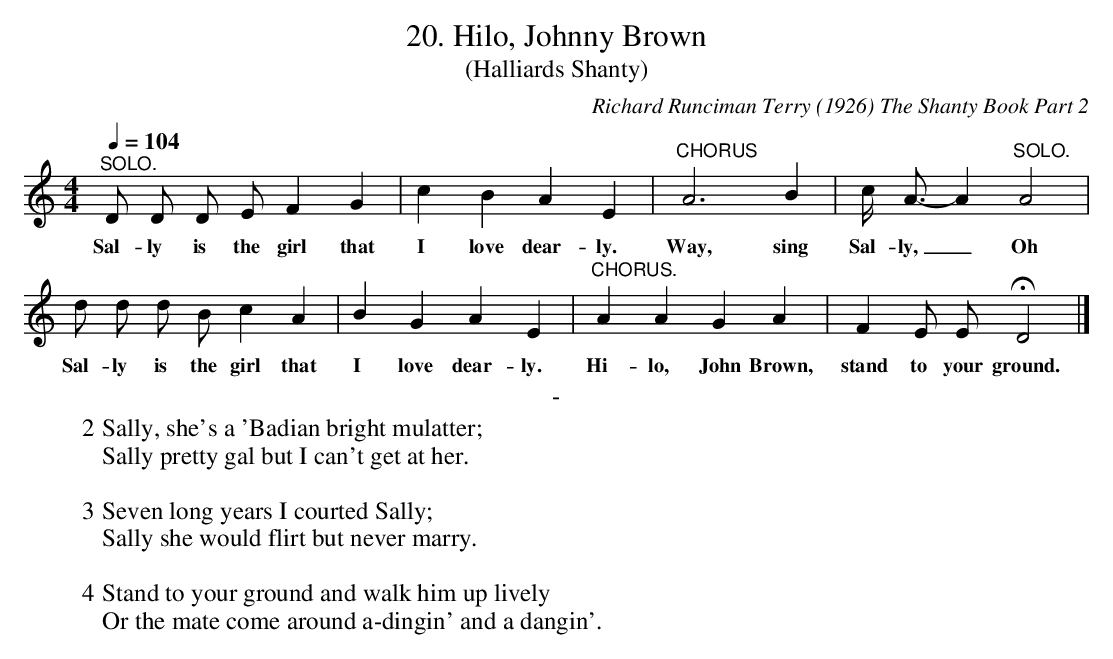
X:1
T:20. Hilo, Johnny Brown
T:(Halliards Shanty)
C:Richard Runciman Terry (1926) The Shanty Book Part 2
L:1/8
Q:1/4=104
M:4/4
K:C
"^SOLO." D D D E F2 G2 | c2 B2 A2 E2 | "^CHORUS" A6 B2 | c/ A3/2-A2 "^SOLO." A4 |
w: Sal-ly is the girl that | I love dear-ly. | Way, sing | Sal-ly,_ Oh |
d d d B c2 A2 | B2 G2 A2 E2 | "^CHORUS." A2 A2 G2 A2 | F2 E E !fermata! D4 |]
w: Sal-ly is the girl that | I love dear-ly. | Hi-lo, John Brown, | stand to your ground. |
T: -
W: 2 Sally, she's a 'Badian bright mulatter;
W: Sally pretty gal but I can't get at her.
W:
W: 3 Seven long years I courted Sally;
W: Sally she would flirt but never marry.
W:
W: 4 Stand to your ground and walk him up lively
W: Or the mate come around a-dingin' and a dangin'.
